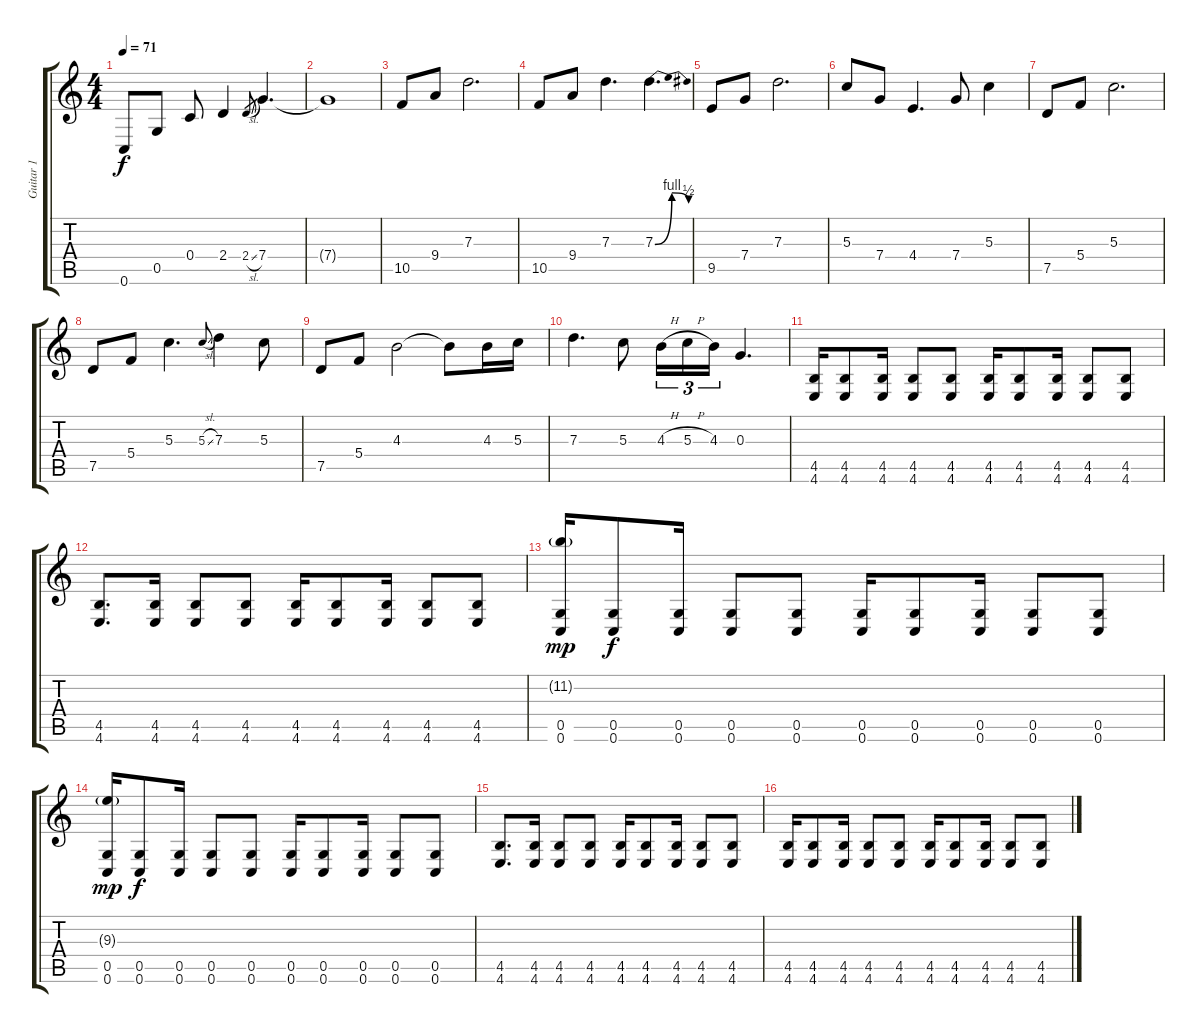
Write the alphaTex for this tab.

\track ("Guitar 1" "Guitar 1") {instrument overdrivenguitar}
\staff {score tabs}
\tuning (E4 C4 G3 C3 G2 C2) {hide}
\ts (4 4)
\tempo 71
\clef g2
\ks c
0.6{t}.8{dy f} 0.5.8 0.4.8 2.4.4 2.4{sl}.8{gr} 7.4.4{d} |
7.4{t}.1 |
10.5.8 9.4.8 7.3.2{d} |
10.5.8 9.4.8 7.3.4{d} 7.3{be (bendrelease 0 0 15 4 45 4 60 2)}.4{d} |
9.5.8 7.4.8 7.3.2{d} |
5.3.8 7.4.8 4.4.4{d} 7.4.8 5.3.4 |
7.5.8 5.4.8 5.3.2{d} |
7.5.8 5.4.8 5.3.4{d} 5.3{sl}.8{gr onbeat} 7.3.4 5.3.8 |
7.5.8 5.4.8 4.3.2 4.3{t}.8 4.3.16 5.3.16 |
7.3.4{d} 5.3.8 4.3{h}.16{tu (3 2)} 5.3{h}.16{tu (3 2)} 4.3.16{tu (3 2)} 0.3.4{d} |
(4.5 4.6).16 (4.5 4.6).8 (4.5 4.6).16 (4.5 4.6).8 (4.5 4.6).8 (4.5 4.6).16 (4.5 4.6).8 (4.5 4.6).16 (4.5 4.6).8 (4.5 4.6).8 |
(4.5 4.6).8{d} (4.5 4.6).16 (4.5 4.6).8 (4.5 4.6).8 (4.5 4.6).16 (4.5 4.6).8 (4.5 4.6).16 (4.5 4.6).8 (4.5 4.6).8 |
(11.2{g} 0.5 0.6).16{dy mp} (0.5 0.6).8{dy f} (0.5 0.6).16 (0.5 0.6).8 (0.5 0.6).8 (0.5 0.6).16 (0.5 0.6).8 (0.5 0.6).16 (0.5 0.6).8 (0.5 0.6).8 |
(9.3{g} 0.5 0.6).16{dy mp} (0.5 0.6).8{dy f} (0.5 0.6).16 (0.5 0.6).8 (0.5 0.6).8 (0.5 0.6).16 (0.5 0.6).8 (0.5 0.6).16 (0.5 0.6).8 (0.5 0.6).8 |
(4.5 4.6).8{d} (4.5 4.6).16 (4.5 4.6).8 (4.5 4.6).8 (4.5 4.6).16 (4.5 4.6).8 (4.5 4.6).16 (4.5 4.6).8 (4.5 4.6).8 |
(4.5 4.6).16 (4.5 4.6).8 (4.5 4.6).16 (4.5 4.6).8 (4.5 4.6).8 (4.5 4.6).16 (4.5 4.6).8 (4.5 4.6).16 (4.5 4.6).8 (4.5 4.6).8
